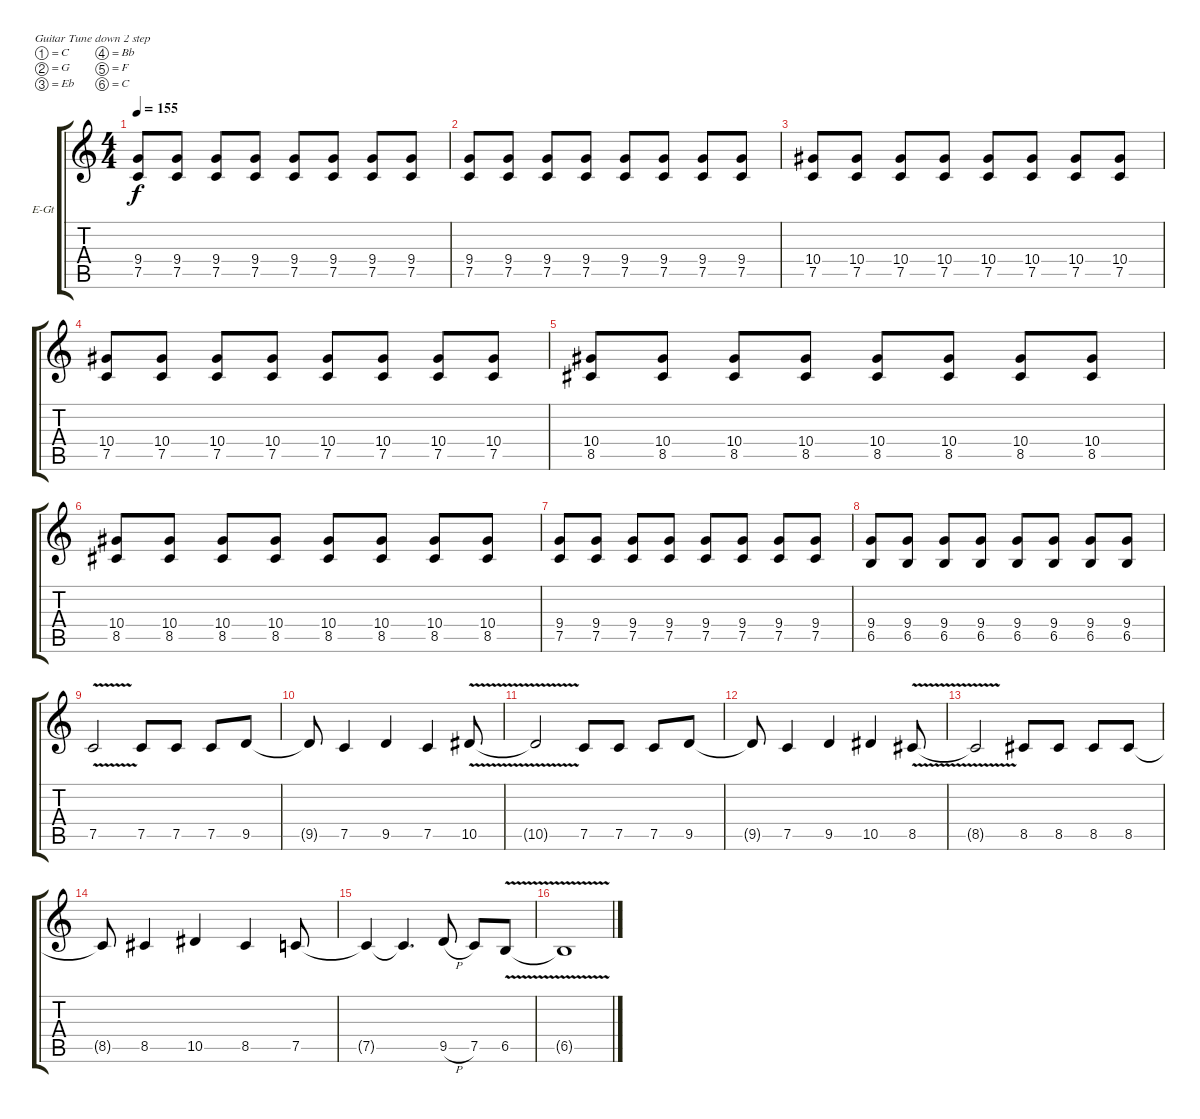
\defaultSystemsLayout 4
\bracketExtendMode groupsimilarinstruments
\firstSystemTrackNameOrientation horizontal
\otherSystemsTrackNameOrientation horizontal
\track ("Michael Amott" "E-Gt") {instrument overdrivenguitar}
\staff {score tabs}
\tuning (C4 G3 Eb3 Bb2 F2 C2)
\ts (4 4)
\tempo 155
\clef g2
\ks c
(9.4 7.5).8{dy f instrument overdrivenguitar} (9.4 7.5).8 (9.4 7.5).8 (9.4 7.5).8 (9.4 7.5).8 (9.4 7.5).8 (9.4 7.5).8 (9.4 7.5).8 |
(9.4 7.5).8 (9.4 7.5).8 (9.4 7.5).8 (9.4 7.5).8 (9.4 7.5).8 (9.4 7.5).8 (9.4 7.5).8 (9.4 7.5).8 |
(10.4 7.5).8 (10.4 7.5).8 (10.4 7.5).8 (10.4 7.5).8 (10.4 7.5).8 (10.4 7.5).8 (10.4 7.5).8 (10.4 7.5).8 |
(10.4 7.5).8 (10.4 7.5).8 (10.4 7.5).8 (10.4 7.5).8 (10.4 7.5).8 (10.4 7.5).8 (10.4 7.5).8 (10.4 7.5).8 |
(10.4 8.5).8 (10.4 8.5).8 (10.4 8.5).8 (10.4 8.5).8 (10.4 8.5).8 (10.4 8.5).8 (10.4 8.5).8 (10.4 8.5).8 |
(10.4 8.5).8 (10.4 8.5).8 (10.4 8.5).8 (10.4 8.5).8 (10.4 8.5).8 (10.4 8.5).8 (10.4 8.5).8 (10.4 8.5).8 |
(9.4 7.5).8 (9.4 7.5).8 (9.4 7.5).8 (9.4 7.5).8 (9.4 7.5).8 (9.4 7.5).8 (9.4 7.5).8 (9.4 7.5).8 |
(9.4 6.5).8 (9.4 6.5).8 (9.4 6.5).8 (9.4 6.5).8 (9.4 6.5).8 (9.4 6.5).8 (9.4 6.5).8 (9.4 6.5).8 |
7.5{v}.2 7.5.8 7.5.8 7.5.8 9.5.8 |
9.5{t}.8 7.5.4 9.5.4 7.5.4 10.5{v}.8 |
10.5{v t}.2 7.5.8 7.5.8 7.5.8 9.5.8 |
9.5{t}.8 7.5.4 9.5.4 10.5.4 8.5{v}.8 |
8.5{v t}.2 8.5.8 8.5.8 8.5.8 8.5.8 |
8.5{t}.8 8.5.4 10.5.4 8.5.4 7.5.8 |
7.5{t}.4 7.5{t}.4{d} 9.5{h}.8 7.5.8 6.5{v}.8 |
6.5{v t}.1
